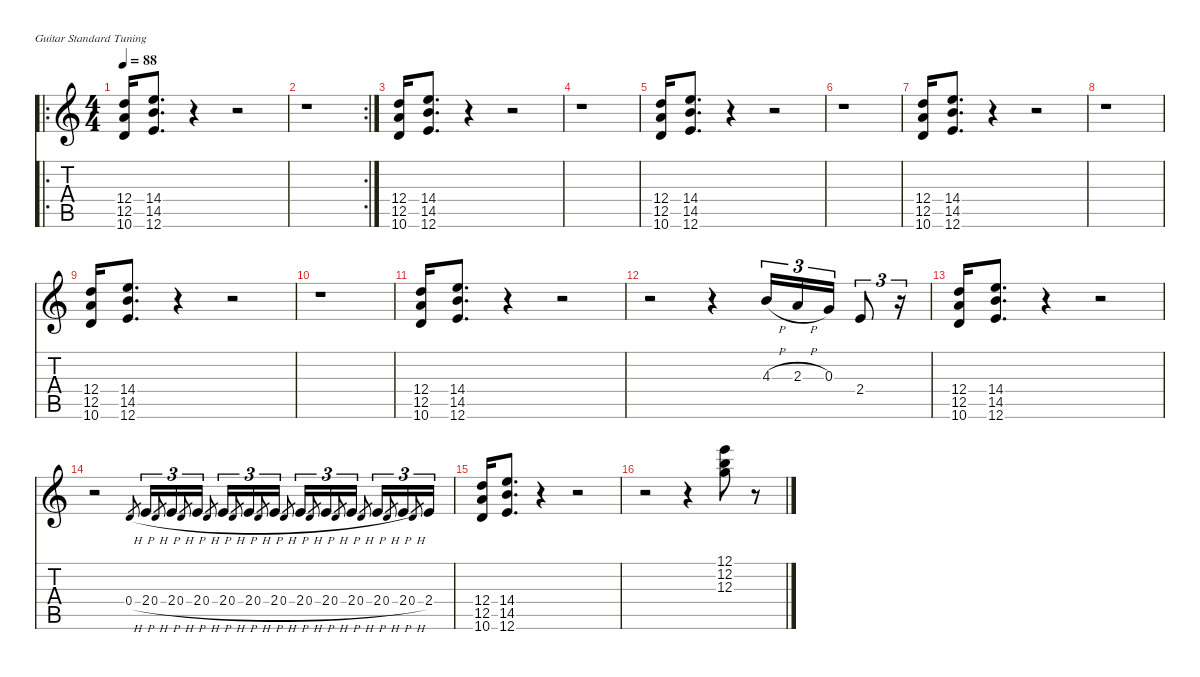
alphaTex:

\defaultSystemsLayout 4
\hideDynamics
\bracketExtendMode nobrackets
\singleTrackTrackNamePolicy hidden
\multiTrackTrackNamePolicy hidden
\firstSystemTrackNameMode fullname
\firstSystemTrackNameOrientation horizontal
\otherSystemsTrackNameOrientation horizontal
\track ("Guitar" "dist.guit.") {instrument distortionguitar}
\staff {score tabs}
\tuning (E4 B3 G3 D3 A2 E2)
\ro
\ts (4 4)
\tempo 88
\clef g2
\ks c
(12.4 12.5 10.6).16{dy f beam Up} (14.4 14.5 12.6).8{d beam Up} r.4{beam Up} r.2{beam Up} |
\rc 2
r.1{beam Down} |
(12.4 12.5 10.6).16{beam Up} (14.4 14.5 12.6).8{d beam Up} r.4{beam Up} r.2{beam Up} |
r.1{beam Down} |
(12.4 12.5 10.6).16{beam Up} (14.4 14.5 12.6).8{d beam Up} r.4{beam Up} r.2{beam Up} |
r.1{beam Down} |
(12.4 12.5 10.6).16{beam Up} (14.4 14.5 12.6).8{d beam Up} r.4{beam Up} r.2{beam Up} |
r.1{beam Down} |
(12.4 12.5 10.6).16{beam Up} (14.4 14.5 12.6).8{d beam Up} r.4{beam Up} r.2{beam Up} |
r.1{beam Down} |
(12.4 12.5 10.6).16{beam Up} (14.4 14.5 12.6).8{d beam Up} r.4{beam Up} r.2{beam Up} |
r.2{beam Down} r.4{beam Down} 4.3{h}.16{tu (3 2) dy fff beam Up} 2.3{h}.16{tu (3 2) beam Up} 0.3.16{tu (3 2) beam Up} 2.4.8{tu (3 2) beam Up} r.16{tu (3 2) beam Up} |
(12.4 12.5 10.6).16{dy f beam Up} (14.4 14.5 12.6).8{d beam Up} r.4{beam Up} r.2{beam Up} |
r.2{beam Down} 0.4{h}.8{gr beam Up} 2.4{h}.16{tu (3 2) dy fff beam Up} 0.4{h}.8{gr dy mf beam Up} 2.4{h}.16{tu (3 2) dy ff beam Up} 0.4{h}.8{gr dy mp beam Up} 2.4{h}.16{tu (3 2) dy f beam Up} 0.4{h}.8{gr dy mp beam Up} 2.4{h}.16{tu (3 2) dy f beam Up} 0.4{h}.8{gr dy mp beam Up} 2.4{h}.16{tu (3 2) dy f beam Up} 0.4{h}.8{gr dy mp beam Up} 2.4{h}.16{tu (3 2) dy f beam Up} 0.4{h}.8{gr dy mp beam Up} 2.4{h}.16{tu (3 2) dy f beam Up} 0.4{h}.8{gr dy mp beam Up} 2.4{h}.16{tu (3 2) dy f beam Up} 0.4{h}.8{gr dy mp beam Up} 2.4{h}.16{tu (3 2) dy f beam Up} 0.4{h}.8{gr dy mp beam Up} 2.4{h}.16{tu (3 2) dy f beam Up} 0.4{h}.8{gr dy mp beam Up} 2.4{h}.16{tu (3 2) dy f beam Up} 0.4{h}.8{gr dy mp beam Up} 2.4.16{tu (3 2) dy f beam Up} |
(12.4 12.5 10.6).16{beam Up} (14.4 14.5 12.6).8{d beam Up} r.4{beam Up} r.2{beam Up} |
r.2{beam Down} r.4{beam Down} (12.1 12.2 12.3).8{dy fff beam Down} r.8{beam Down}
